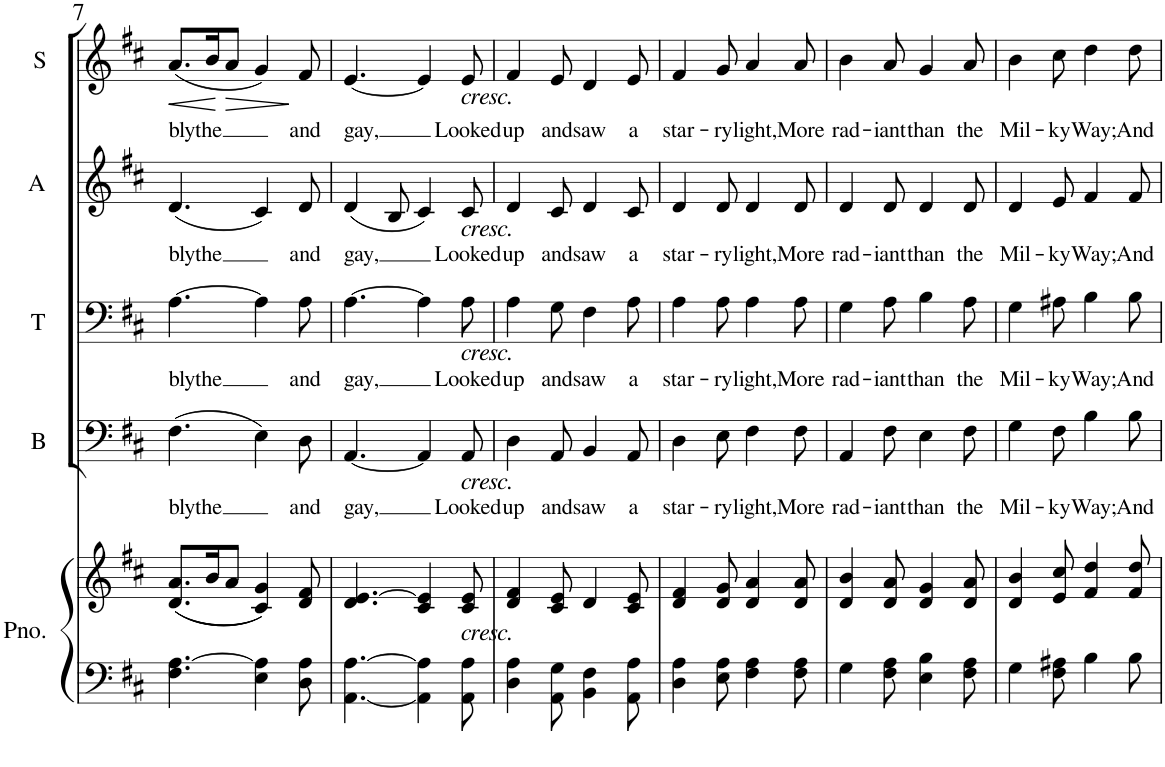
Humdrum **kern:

**kern	**kern	**kern	**text	**kern	**text	**kern	**text	**kern	**text	**dynam
*part5	*part5	*part4	*part4	*part3	*part3	*part2	*part2	*part1	*part1	*part1
*staff6	*staff5	*staff4	*staff4	*staff3	*staff3	*staff2	*staff2	*staff1	*staff1	*staff1
*I"Piano	*	*I"Bass	*	*I"Tenor	*	*I"Alto	*	*I"Soprano	*	*
*I'Pno.	*	*I'B	*	*I'T	*	*I'A	*	*I'S	*	*
!!LO:PB:g=z
*clefF4	*clefG2	*clefF4	*	*clefF4	*	*clefG2	*	*clefG2	*	*
*k[f#c#]	*k[f#c#]	*k[f#c#]	*	*k[f#c#]	*	*k[f#c#]	*	*k[f#c#]	*	*
*M6/8	*M6/8	*M6/8	*	*M6/8	*	*M6/8	*	*M6/8	*	*
=7	=7	=7	=7	=7	=7	=7	=7	=7	=7	=7
!	!	!	!LO:LY:b	!	!LO:LY:b	!	!LO:LY:b	!	!LO:LY:b	!LO:HP:b
4.F#\ [4.A\	((8.d/ 8.a/L	(4.F#\	blythe	[4.A\	blythe	(4.d/	blythe	(8.a/L	blythe	<
.	16b/K	.	.	.	.	.	.	16b/K	.	.
!	!	!	!	!	!	!	!	!	!	!LO:HP:n=1:b
.	8a/J	.	.	.	.	.	.	8a/J	.	[ >
4E\ 4A\]	4c#/ 4g/))	4E\)	.	4A\]	.	4c#/)	.	4g/)	.	.
!	!	!	!LO:LY:b	!	!LO:LY:b	!	!LO:LY:b	!	!LO:LY:b	!
8D\ 8A\	8d/ 8f#/	8D\	and	8A\	and	8d/	and	8f#/	and	]
=8	=8	=8	=8	=8	=8	=8	=8	=8	=8	=8
!	!	!	!LO:LY:b	!	!LO:LY:b	!	!LO:LY:b	!	!LO:LY:b	!
[4.AA\ [4.A\	4.d/ [4.e/	[4.AA/	gay,	[4.A\	gay,	(4d/	gay,	[4.e/	gay,	.
.	.	.	.	.	.	8B/	.	.	.	.
4AA\] 4A\]	4c#/ 4e/]	4AA/]	.	4A\]	.	4c#/)	.	4e/]	.	.
!	!	!	!	!	!	!	!	!LO:TX:b:i:t=cresc.	!	!
!	!	!	!	!	!	!LO:TX:b:i:t=cresc.	!	!	!	!
!	!	!	!	!LO:TX:b:i:t=cresc.	!	!	!	!	!	!
!	!	!LO:TX:b:i:t=cresc.	!	!	!	!	!	!	!	!
!	!LO:TX:b:i:t=cresc.	!	!	!	!	!	!	!	!	!
!	!	!	!LO:LY:b	!	!LO:LY:b	!	!LO:LY:b	!	!LO:LY:b	!
8AA\ 8A\	8c#/ 8e/	8AA/	Looked	8A\	Looked	8c#/	Looked	8e/	Looked	.
=9	=9	=9	=9	=9	=9	=9	=9	=9	=9	=9
!	!	!	!LO:LY:b	!	!LO:LY:b	!	!LO:LY:b	!	!LO:LY:b	!
4D\ 4A\	4d/ 4f#/	4D\	up	4A\	up	4d/	up	4f#/	up	.
!	!	!	!LO:LY:b	!	!LO:LY:b	!	!LO:LY:b	!	!LO:LY:b	!
8AA\ 8G\	8c#/ 8e/	8AA/	and	8G\	and	8c#/	and	8e/	and	.
!	!	!	!LO:LY:b	!	!LO:LY:b	!	!LO:LY:b	!	!LO:LY:b	!
4BB\ 4F#\	4d/	4BB/	saw	4F#\	saw	4d/	saw	4d/	saw	.
!	!	!	!LO:LY:b	!	!LO:LY:b	!	!LO:LY:b	!	!LO:LY:b	!
8AA\ 8A\	8c#/ 8e/	8AA/	a	8A\	a	8c#/	a	8e/	a	.
=10	=10	=10	=10	=10	=10	=10	=10	=10	=10	=10
!	!	!	!LO:LY:b	!	!LO:LY:b	!	!LO:LY:b	!	!LO:LY:b	!
4D\ 4A\	4d/ 4f#/	4D\	star-	4A\	star-	4d/	star-	4f#/	star-	.
!	!	!	!LO:LY:b	!	!LO:LY:b	!	!LO:LY:b	!	!LO:LY:b	!
8E\ 8A\	8d/ 8g/	8E\	-ry	8A\	-ry	8d/	-ry	8g/	-ry	.
!	!	!	!LO:LY:b	!	!LO:LY:b	!	!LO:LY:b	!	!LO:LY:b	!
4F#\ 4A\	4d/ 4a/	4F#\	light,	4A\	light,	4d/	light,	4a/	light,	.
!	!	!	!LO:LY:b	!	!LO:LY:b	!	!LO:LY:b	!	!LO:LY:b	!
8F#\ 8A\	8d/ 8a/	8F#\	More	8A\	More	8d/	More	8a/	More	.
=11	=11	=11	=11	=11	=11	=11	=11	=11	=11	=11
!	!	!	!LO:LY:b	!	!LO:LY:b	!	!LO:LY:b	!	!LO:LY:b	!
4G\	4d/ 4b/	4AA/	rad-	4G\	rad-	4d/	rad-	4b\	rad-	.
!	!	!	!LO:LY:b	!	!LO:LY:b	!	!LO:LY:b	!	!LO:LY:b	!
8F#\ 8A\	8d/ 8a/	8F#\	-iant	8A\	-iant	8d/	-iant	8a/	-iant	.
!	!	!	!LO:LY:b	!	!LO:LY:b	!	!LO:LY:b	!	!LO:LY:b	!
4E\ 4B\	4d/ 4g/	4E\	than	4B\	than	4d/	than	4g/	than	.
!	!	!	!LO:LY:b	!	!LO:LY:b	!	!LO:LY:b	!	!LO:LY:b	!
8F#\ 8A\	8d/ 8a/	8F#\	the	8A\	the	8d/	the	8a/	the	.
=12	=12	=12	=12	=12	=12	=12	=12	=12	=12	=12
!	!	!	!LO:LY:b	!	!LO:LY:b	!	!LO:LY:b	!	!LO:LY:b	!
4G\	4d/ 4b/	4G\	Mil-	4G\	Mil-	4d/	Mil-	4b\	Mil-	.
!	!	!	!LO:LY:b	!	!LO:LY:b	!	!LO:LY:b	!	!LO:LY:b	!
8F#\ 8A#X\	8e/ 8cc#/	8F#\	-ky	8A#X\	-ky	8e/	-ky	8cc#\	-ky	.
!	!	!	!LO:LY:b	!	!LO:LY:b	!	!LO:LY:b	!	!LO:LY:b	!
4B\	4f#/ 4dd/	4B\	Way;	4B\	Way;	4f#/	Way;	4dd\	Way;	.
!	!	!	!LO:LY:b	!	!LO:LY:b	!	!LO:LY:b	!	!LO:LY:b	!
8B\	8f#/ 8dd/	8B\	And	8B\	And	8f#/	And	8dd\	And	.
=	=	=	=	=	=	=	=	=	=	=
*-	*-	*-	*-	*-	*-	*-	*-	*-	*-	*-
